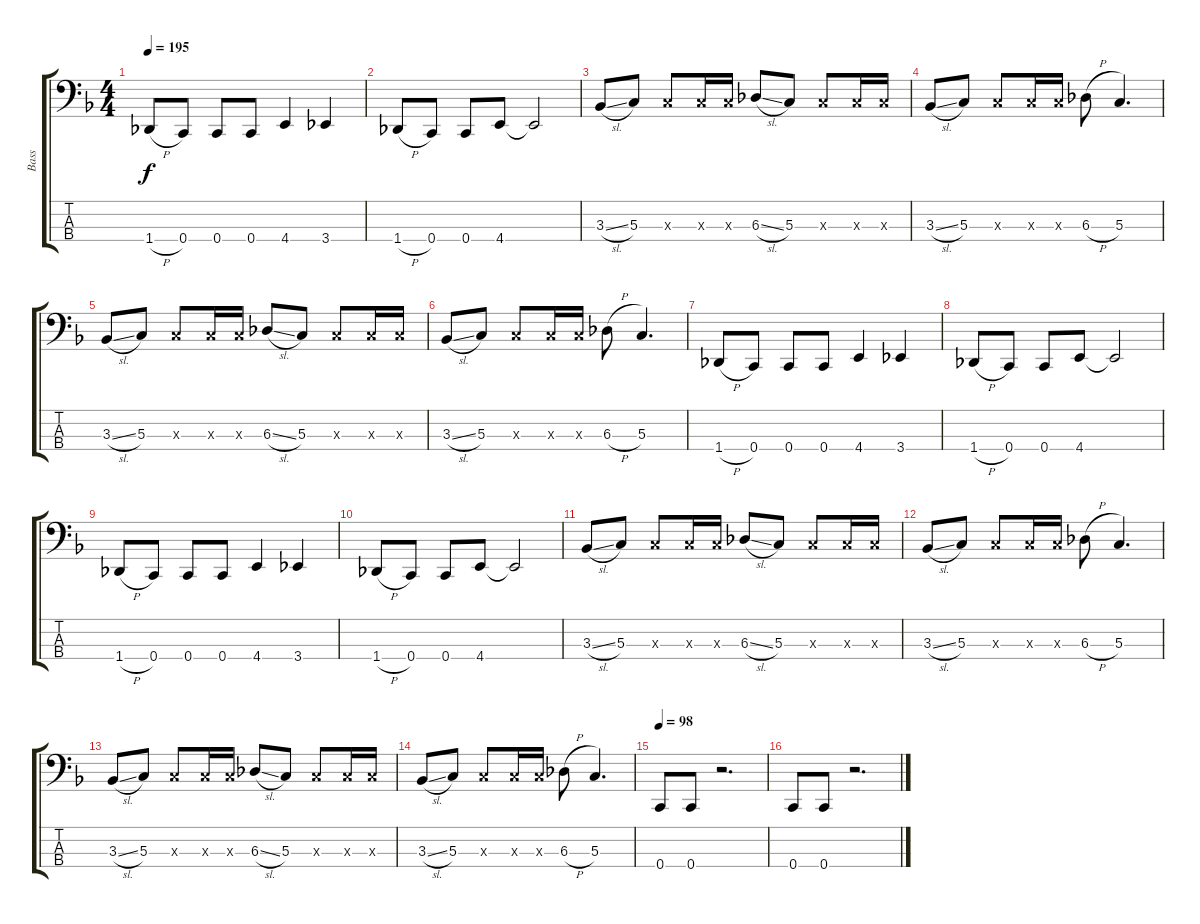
\track ("Bass" "Bass") {instrument electricbassfinger}
\staff {score tabs}
\tuning (F2 C2 G1 C1) {hide}
\ts (4 4)
\tempo 195
\clef f4
\ks f
1.4{h}.8{dy f} 0.4.8 0.4.8 0.4.8 4.4.4 3.4.4 |
1.4{h}.8 0.4.8 0.4.8 4.4.8 4.4{t}.2 |
3.3{sl}.8 5.3.8 5.3{x}.8 5.3{x}.16 5.3{x}.16 6.3{sl}.8 5.3.8 5.3{x}.8 5.3{x}.16 5.3{x}.16 |
3.3{sl}.8 5.3.8 5.3{x}.8 5.3{x}.16 5.3{x}.16 6.3{h}.8 5.3.4{d} |
3.3{sl}.8 5.3.8 5.3{x}.8 5.3{x}.16 5.3{x}.16 6.3{sl}.8 5.3.8 5.3{x}.8 5.3{x}.16 5.3{x}.16 |
3.3{sl}.8 5.3.8 5.3{x}.8 5.3{x}.16 5.3{x}.16 6.3{h}.8 5.3.4{d} |
1.4{h}.8 0.4.8 0.4.8 0.4.8 4.4.4 3.4.4 |
1.4{h}.8 0.4.8 0.4.8 4.4.8 4.4{t}.2 |
1.4{h}.8 0.4.8 0.4.8 0.4.8 4.4.4 3.4.4 |
1.4{h}.8 0.4.8 0.4.8 4.4.8 4.4{t}.2 |
3.3{sl}.8 5.3.8 5.3{x}.8 5.3{x}.16 5.3{x}.16 6.3{sl}.8 5.3.8 5.3{x}.8 5.3{x}.16 5.3{x}.16 |
3.3{sl}.8 5.3.8 5.3{x}.8 5.3{x}.16 5.3{x}.16 6.3{h}.8 5.3.4{d} |
3.3{sl}.8 5.3.8 5.3{x}.8 5.3{x}.16 5.3{x}.16 6.3{sl}.8 5.3.8 5.3{x}.8 5.3{x}.16 5.3{x}.16 |
3.3{sl}.8 5.3.8 5.3{x}.8 5.3{x}.16 5.3{x}.16 6.3{h}.8 5.3.4{d} |
\tempo 98
0.4.8 0.4.8 r.2{d} |
0.4.8 0.4.8 r.2{d}
